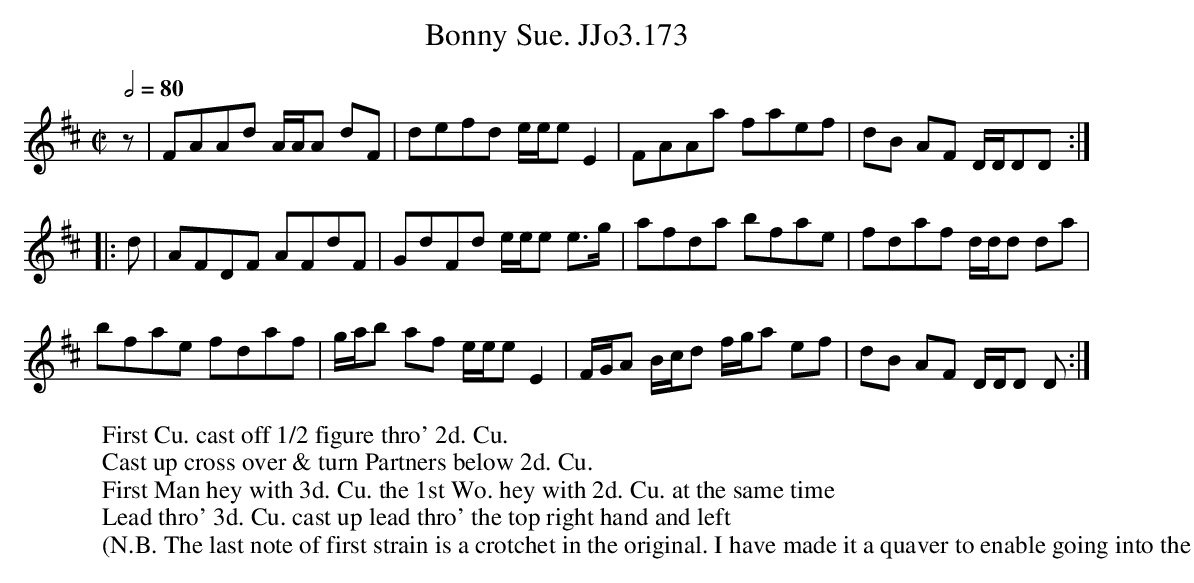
X:1
T:Bonny Sue. JJo3.173
M:C|
L:1/8
Q:1/2=80
K:D
z |FAAd  A/A/A dF | defd e/e/e E2 | FAAa faef | dB AF D/D/DD :|
|:d |AFDF AFdF | GdFd e/e/e e>g | afda bfae | fdaf d/d/d da |
bfae fdaf | g/a/b af e/e/e E2 | F/G/A B/c/d f/g/a ef | dB AF D/D/D D:|
W:First Cu. cast off 1/2 figure thro' 2d. Cu.
W:Cast up cross over & turn Partners below 2d. Cu.
W:First Man hey with 3d. Cu. the 1st Wo. hey with 2d. Cu. at the same time
W:Lead thro' 3d. Cu. cast up lead thro' the top right hand and left
W:(N.B. The last note of first strain is a crotchet in the original. I have made it a quaver to enable going into the second strain easily)
